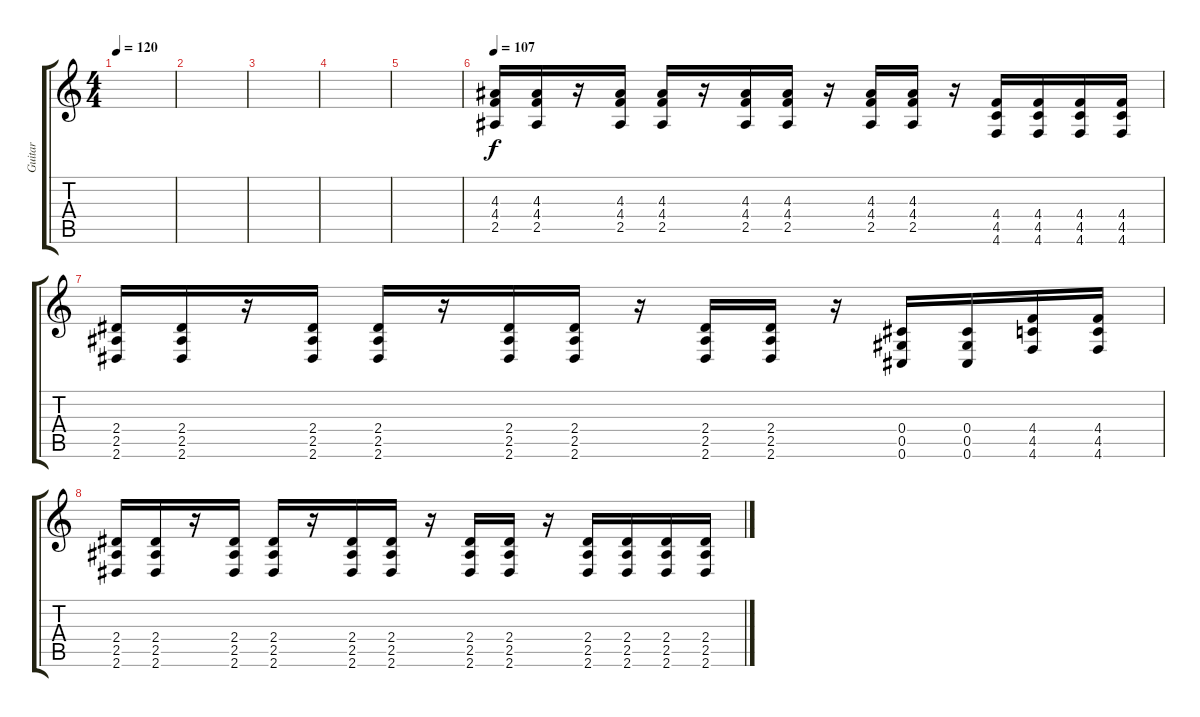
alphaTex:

\track ("Guitar " "Guitar ") {instrument distortionguitar}
\staff {score tabs}
\tuning (Eb4 Bb3 Gb3 Db3 Ab2 Db2) {hide}
\ts (4 4)
\tempo 120
\clef g2
\ks c
|
|
|
|
|
\tempo 107
(4.3 4.4 2.5).16 (4.3 4.4 2.5).16 r.16 (4.3 4.4 2.5).16 (4.3 4.4 2.5).16 r.16 (4.3 4.4 2.5).16 (4.3 4.4 2.5).16 r.16 (4.3 4.4 2.5).16 (4.3 4.4 2.5).16 r.16 (4.4 4.5 4.6).16 (4.4 4.5 4.6).16 (4.4 4.5 4.6).16 (4.4 4.5 4.6).16 |
(2.4 2.5 2.6).16 (2.4 2.5 2.6).16 r.16 (2.4 2.5 2.6).16 (2.4 2.5 2.6).16 r.16 (2.4 2.5 2.6).16 (2.4 2.5 2.6).16 r.16 (2.4 2.5 2.6).16 (2.4 2.5 2.6).16 r.16 (0.4 0.5 0.6).16 (0.4 0.5 0.6).16 (4.4 4.5 4.6).16 (4.4 4.5 4.6).16 |
(2.4 2.5 2.6).16 (2.4 2.5 2.6).16 r.16 (2.4 2.5 2.6).16 (2.4 2.5 2.6).16 r.16 (2.4 2.5 2.6).16 (2.4 2.5 2.6).16 r.16 (2.4 2.5 2.6).16 (2.4 2.5 2.6).16 r.16 (2.4 2.5 2.6).16 (2.4 2.5 2.6).16 (2.4 2.5 2.6).16 (2.4 2.5 2.6).16
